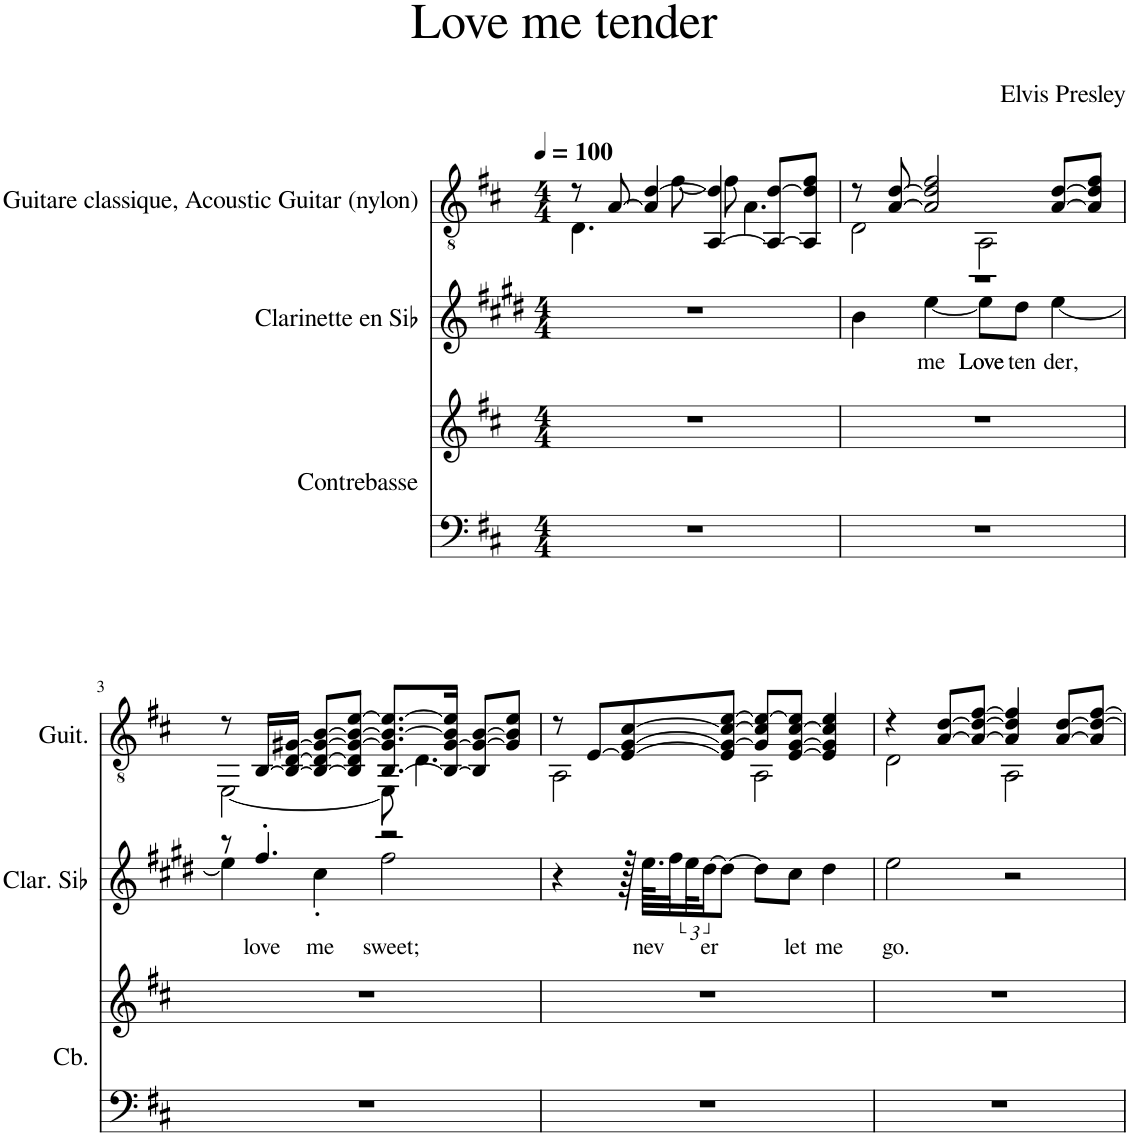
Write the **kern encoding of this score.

**kern	**kern	**kern	**text	**kern
*part3	*part3	*part2	*part2	*part1
*staff4	*staff3	*staff2	*staff2	*staff1
*I"Contrebasse	*	*I"Clarinette en Sib	*	*I"Guitare classique, Acoustic Guitar (nylon)
*I'Cb.	*	*I'Clar. Sib	*	*I'Guit.
*clefF4	*clefG2	*clefG2	*	*clefGv2
*Trd7c12	*Trd7c12	*Trd1c2	*	*
*k[f#c#]	*k[f#c#]	*k[f#c#g#d#]	*	*k[f#c#]
*M4/4	*M4/4	*M4/4	*	*M4/4
*MM100	*MM100	*MM100	*	*MM100
=1	=1	=1	=1	=1
*	*	*	*	*^
1r	1r	1r	.	8r	4.D\
.	.	.	.	[8A/	.
.	.	.	.	4A/] [4d/	.
.	.	.	.	.	[8f#\
.	.	.	.	[4AA/ 4d/]	8f#\]
.	.	.	.	.	4.A\
.	.	.	.	8AA/_ [8d/L	.
.	.	.	.	8AA/] 8d/] 8f#/J	.
=2	=2	=2	=2	=2	=2
!	!	!	!LO:LY:b	!	!
*	*	*^	*	*	*
1r	1r	1r	4b\	Love	8r	2D\
.	.	.	.	.	[8A/ [8d/	.
!	!	!	!	!LO:LY:b	!	!
.	.	.	[4ee\	me	2A/] 2d/] 2f#/	.
.	.	.	8ee\L]	.	.	2AA\
!	!	!	!	!LO:LY:b	!	!
.	.	.	8dd#\J	ten	.	.
!	!	!	!	!LO:LY:b	!	!
.	.	.	[4ee\	der,	[8A/ [8d/L	.
.	.	.	.	.	8A/] 8d/] 8f#/J	.
!!LO:LB:g=z	!!
=3	=3	=3	=3	=3	=3	=3
1r	1r	8r	4ee\]	.	8r	[2EE\
!	!	!	!	!LO:LY:b	!	!
.	.	4.ff#'/	.	love	[16BB/LL	.
.	.	.	.	.	16BB/_ [16D/ [16G#X/JJ	.
!	!	!	!	!LO:LY:b	!	!
.	.	.	4cc#'\	me	8BB/_ 8D/_ 8G#/_ [8B/L	.
.	.	.	.	.	8BB/] 8D/] 8G#/_ 8B/_ [8e/J	.
!	!	!	!	!LO:LY:b	!	!
.	.	2r	2ff#\	sweet;	[8.BB/ 8.G#/] 8.B/_ 8.e/_L	8EE\]
.	.	.	.	.	.	4.D\
.	.	.	.	.	16BB/_ [16G#/ 16B/] 16e/]Jk	.
.	.	.	.	.	8BB/] 8G#/_ [8B/L	.
.	.	.	.	.	8G#/] 8B/] 8e/J	.
*	*	*v	*v	*	*	*
=4	=4	=4	=4	=4	=4
1r	1r	4r	.	8r	2AA\
.	.	.	.	[8E/L	.
.	.	128r	.	8E/_ [8G/ [8c#/	.
!	!	!	!LO:LY:b	!	!
.	.	64.ee\KLLL	nev	.	.
.	.	32ff#\	.	.	.
.	.	48ee\J	.	.	.
!	!	!	!LO:LY:b	!	!
.	.	[24dd#\J	er	.	.
.	.	8dd#\J_	.	8E/] 8G/_ 8c#/_ [8e/J	.
.	.	8dd#\L]	.	8G/] 8c#/] 8e/_L	2AA\
!	!	!	!LO:LY:b	!	!
.	.	8cc#\J	let	[8E/ [8G/ [8c#/ 8e/]J	.
!	!	!	!LO:LY:b	!	!
.	.	4dd#\	me	4E/] 4G/] 4c#/] 4e/	.
=5	=5	=5	=5	=5	=5
!	!	!	!LO:LY:b	!	!
1r	1r	2ee\	go.	4r	2D\
.	.	.	.	[8A/ [8d/L	.
.	.	.	.	8A/_ 8d/_ [8f#/J	.
.	.	2r	.	4A/] 4d/] 4f#/]	2AA\
.	.	.	.	[8A/ [8d/L	.
.	.	.	.	8A/] 8d/_ [8f#/J	.
*	*	*	*	*v	*v
=	=	=	=	=
*-	*-	*-	*-	*-
